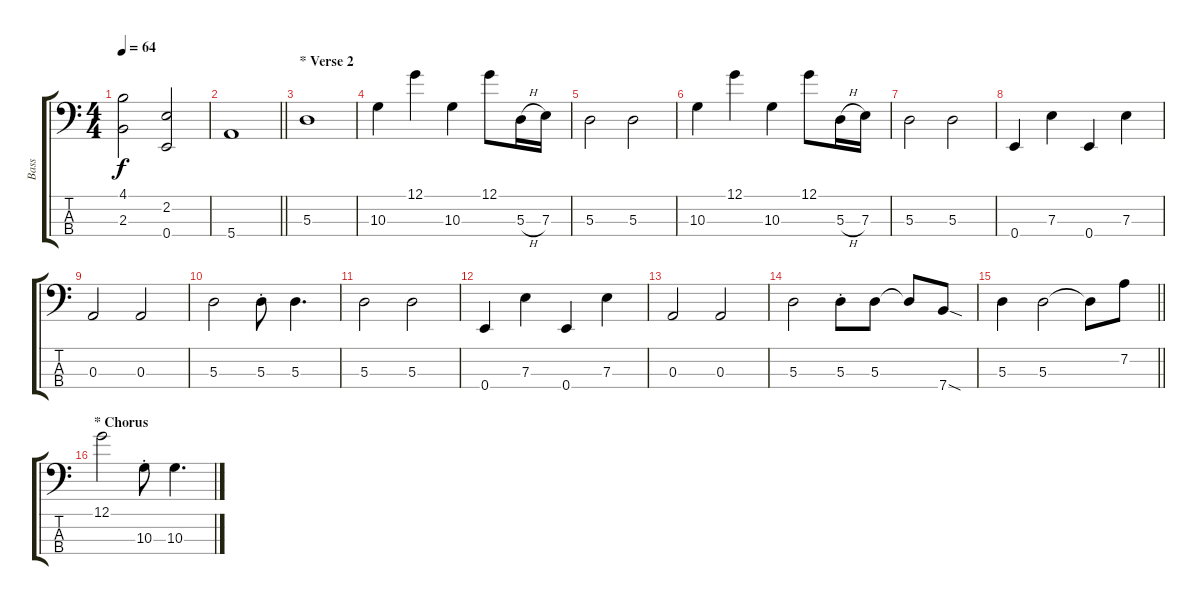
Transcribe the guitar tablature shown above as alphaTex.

\track ("Bass" "Bass") {instrument electricbassfinger}
\staff {score tabs}
\tuning (G2 D2 A1 E1) {hide}
\ts (4 4)
\tempo 64
\clef f4
\ks c
(4.1 2.3).2{dy f} (2.2 0.4).2 |
\barLineRight lightlight
5.4.1 |
\section ("" "* Verse 2")
5.3.1 |
10.3.4 12.1.4 10.3.4 12.1.8 5.3{h}.16 7.3.16 |
5.3.2 5.3.2 |
10.3.4 12.1.4 10.3.4 12.1.8 5.3{h}.16 7.3.16 |
5.3.2 5.3.2 |
0.4.4 7.3.4 0.4.4 7.3.4 |
0.3.2 0.3.2 |
5.3.2 5.3{st}.8 5.3.4{d} |
5.3.2 5.3.2 |
0.4.4 7.3.4 0.4.4 7.3.4 |
0.3.2 0.3.2 |
5.3.2 5.3{st}.8 5.3.8 5.3{t}.8 7.4{sod}.8 |
\barLineRight lightlight
5.3.4 5.3.2 5.3{t}.8 7.2.8 |
\section ("" "* Chorus")
12.1.2 10.3{st}.8 10.3.4{d}
